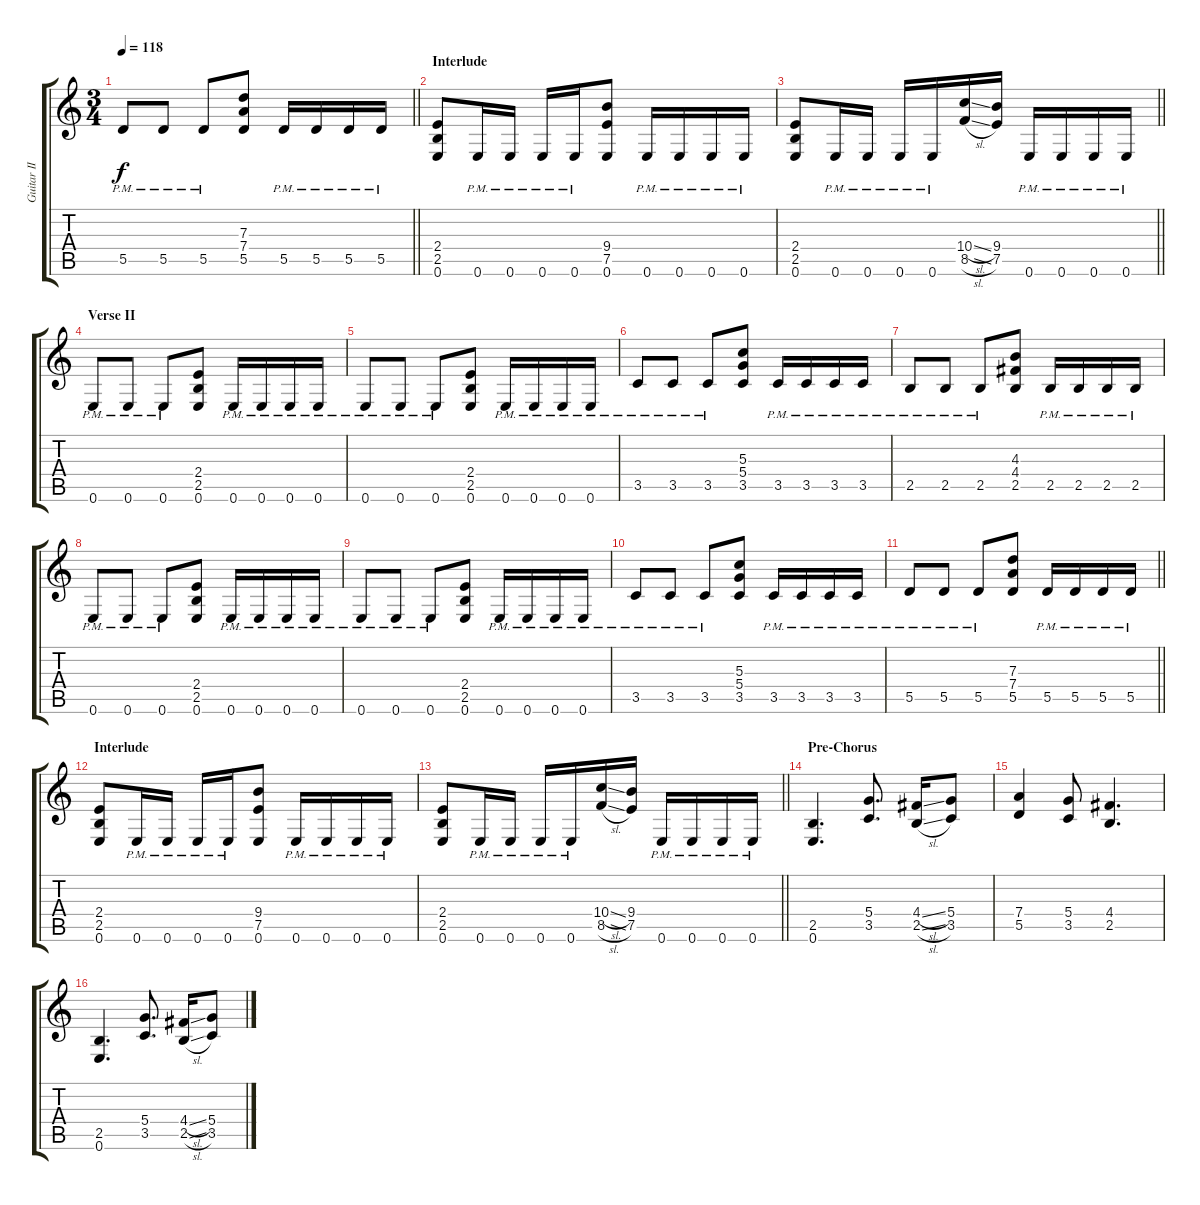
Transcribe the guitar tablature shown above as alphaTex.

\track ("Guitar II" "Guitar II") {instrument overdrivenguitar}
\staff {score tabs}
\tuning (E4 B3 G3 D3 A2 E2) {hide}
\ts (3 4)
\tempo 118
\clef g2
\barLineRight lightlight
\ks c
5.5{pm}.8{dy f} 5.5{pm}.8 5.5{pm}.8 (7.3 7.4 5.5).8 5.5{pm}.16 5.5{pm}.16 5.5{pm}.16 5.5{pm}.16 |
\section ("" "Interlude")
(2.4 2.5 0.6).8 0.6{pm}.16 0.6{pm}.16 0.6{pm}.16 0.6{pm}.16 (9.4 7.5 0.6).8 0.6{pm}.16 0.6{pm}.16 0.6{pm}.16 0.6{pm}.16 |
\barLineRight lightlight
(2.4 2.5 0.6).8 0.6{pm}.16 0.6{pm}.16 0.6{pm}.16 0.6{pm}.16 (10.4{sl} 8.5{sl}).16 (9.4 7.5).16 0.6{pm}.16 0.6{pm}.16 0.6{pm}.16 0.6{pm}.16 |
\section ("" "Verse II")
0.6{pm}.8 0.6{pm}.8 0.6{pm}.8 (2.4 2.5 0.6).8 0.6{pm}.16 0.6{pm}.16 0.6{pm}.16 0.6{pm}.16 |
0.6{pm}.8 0.6{pm}.8 0.6{pm}.8 (2.4 2.5 0.6).8 0.6{pm}.16 0.6{pm}.16 0.6{pm}.16 0.6{pm}.16 |
3.5{pm}.8 3.5{pm}.8 3.5{pm}.8 (5.3 5.4 3.5).8 3.5{pm}.16 3.5{pm}.16 3.5{pm}.16 3.5{pm}.16 |
2.5{pm}.8 2.5{pm}.8 2.5{pm}.8 (4.3 4.4 2.5).8 2.5{pm}.16 2.5{pm}.16 2.5{pm}.16 2.5{pm}.16 |
0.6{pm}.8 0.6{pm}.8 0.6{pm}.8 (2.4 2.5 0.6).8 0.6{pm}.16 0.6{pm}.16 0.6{pm}.16 0.6{pm}.16 |
0.6{pm}.8 0.6{pm}.8 0.6{pm}.8 (2.4 2.5 0.6).8 0.6{pm}.16 0.6{pm}.16 0.6{pm}.16 0.6{pm}.16 |
3.5{pm}.8 3.5{pm}.8 3.5{pm}.8 (5.3 5.4 3.5).8 3.5{pm}.16 3.5{pm}.16 3.5{pm}.16 3.5{pm}.16 |
\barLineRight lightlight
5.5{pm}.8 5.5{pm}.8 5.5{pm}.8 (7.3 7.4 5.5).8 5.5{pm}.16 5.5{pm}.16 5.5{pm}.16 5.5{pm}.16 |
\section ("" "Interlude")
(2.4 2.5 0.6).8 0.6{pm}.16 0.6{pm}.16 0.6{pm}.16 0.6{pm}.16 (9.4 7.5 0.6).8 0.6{pm}.16 0.6{pm}.16 0.6{pm}.16 0.6{pm}.16 |
\barLineRight lightlight
(2.4 2.5 0.6).8 0.6{pm}.16 0.6{pm}.16 0.6{pm}.16 0.6{pm}.16 (10.4{sl} 8.5{sl}).16 (9.4 7.5).16 0.6{pm}.16 0.6{pm}.16 0.6{pm}.16 0.6{pm}.16 |
\section ("" "Pre-Chorus")
(2.5 0.6).4{d} (5.4 3.5).8{d} (4.4{sl} 2.5{sl}).16 (5.4 3.5).8 |
(7.4 5.5).4 (5.4 3.5).8 (4.4 2.5).4{d} |
(2.5 0.6).4{d} (5.4 3.5).8{d} (4.4{sl} 2.5{sl}).16 (5.4 3.5).8
